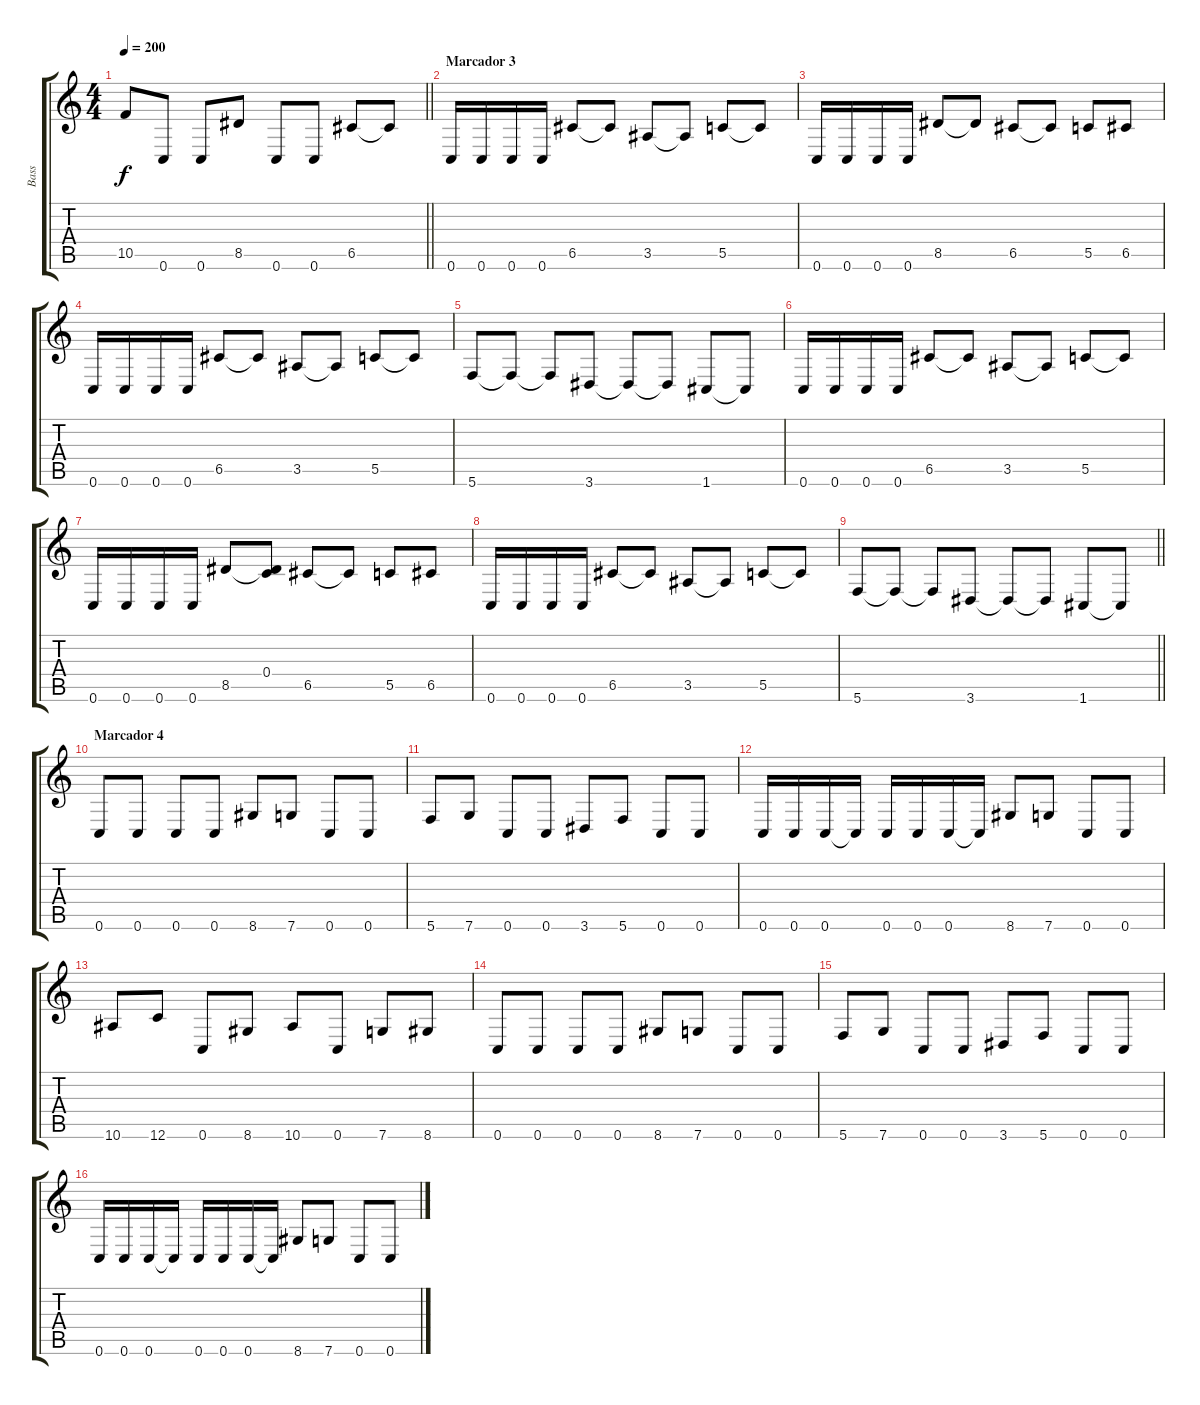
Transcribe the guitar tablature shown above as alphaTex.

\track ("Bass" "Bass") {instrument electricbassfinger}
\staff {score tabs}
\tuning (D4 A3 F3 C3 G2 C2) {hide}
\ts (4 4)
\tempo 200
\clef g2
\barLineRight lightlight
\ks c
10.5.8{dy f} 0.6.8 0.6.8 8.5.8 0.6.8 0.6.8 6.5.8 6.5{t}.8 |
\section ("" "Marcador 3")
0.6.16 0.6.16 0.6.16 0.6.16 6.5.8 6.5{t}.8 3.5.8 3.5{t}.8 5.5.8 5.5{t}.8 |
0.6.16 0.6.16 0.6.16 0.6.16 8.5.8 8.5{t}.8 6.5.8 6.5{t}.8 5.5.8 6.5.8 |
0.6.16 0.6.16 0.6.16 0.6.16 6.5.8 6.5{t}.8 3.5.8 3.5{t}.8 5.5.8 5.5{t}.8 |
5.6.8 5.6{t}.8 5.6{t}.8 3.6.8 3.6{t}.8 3.6{t}.8 1.6.8 1.6{t}.8 |
0.6.16 0.6.16 0.6.16 0.6.16 6.5.8 6.5{t}.8 3.5.8 3.5{t}.8 5.5.8 5.5{t}.8 |
0.6.16 0.6.16 0.6.16 0.6.16 8.5.8 (0.4 8.5{t}).8 6.5.8 6.5{t}.8 5.5.8 6.5.8 |
0.6.16 0.6.16 0.6.16 0.6.16 6.5.8 6.5{t}.8 3.5.8 3.5{t}.8 5.5.8 5.5{t}.8 |
\barLineRight lightlight
5.6.8 5.6{t}.8 5.6{t}.8 3.6.8 3.6{t}.8 3.6{t}.8 1.6.8 1.6{t}.8 |
\section ("" "Marcador 4")
0.6.8 0.6.8 0.6.8 0.6.8 8.6.8 7.6.8 0.6.8 0.6.8 |
5.6.8 7.6.8 0.6.8 0.6.8 3.6.8 5.6.8 0.6.8 0.6.8 |
0.6.16 0.6.16 0.6.16 0.6{t}.16 0.6.16 0.6.16 0.6.16 0.6{t}.16 8.6.8 7.6.8 0.6.8 0.6.8 |
10.6.8 12.6.8 0.6.8 8.6.8 10.6.8 0.6.8 7.6.8 8.6.8 |
0.6.8 0.6.8 0.6.8 0.6.8 8.6.8 7.6.8 0.6.8 0.6.8 |
5.6.8 7.6.8 0.6.8 0.6.8 3.6.8 5.6.8 0.6.8 0.6.8 |
0.6.16 0.6.16 0.6.16 0.6{t}.16 0.6.16 0.6.16 0.6.16 0.6{t}.16 8.6.8 7.6.8 0.6.8 0.6.8
